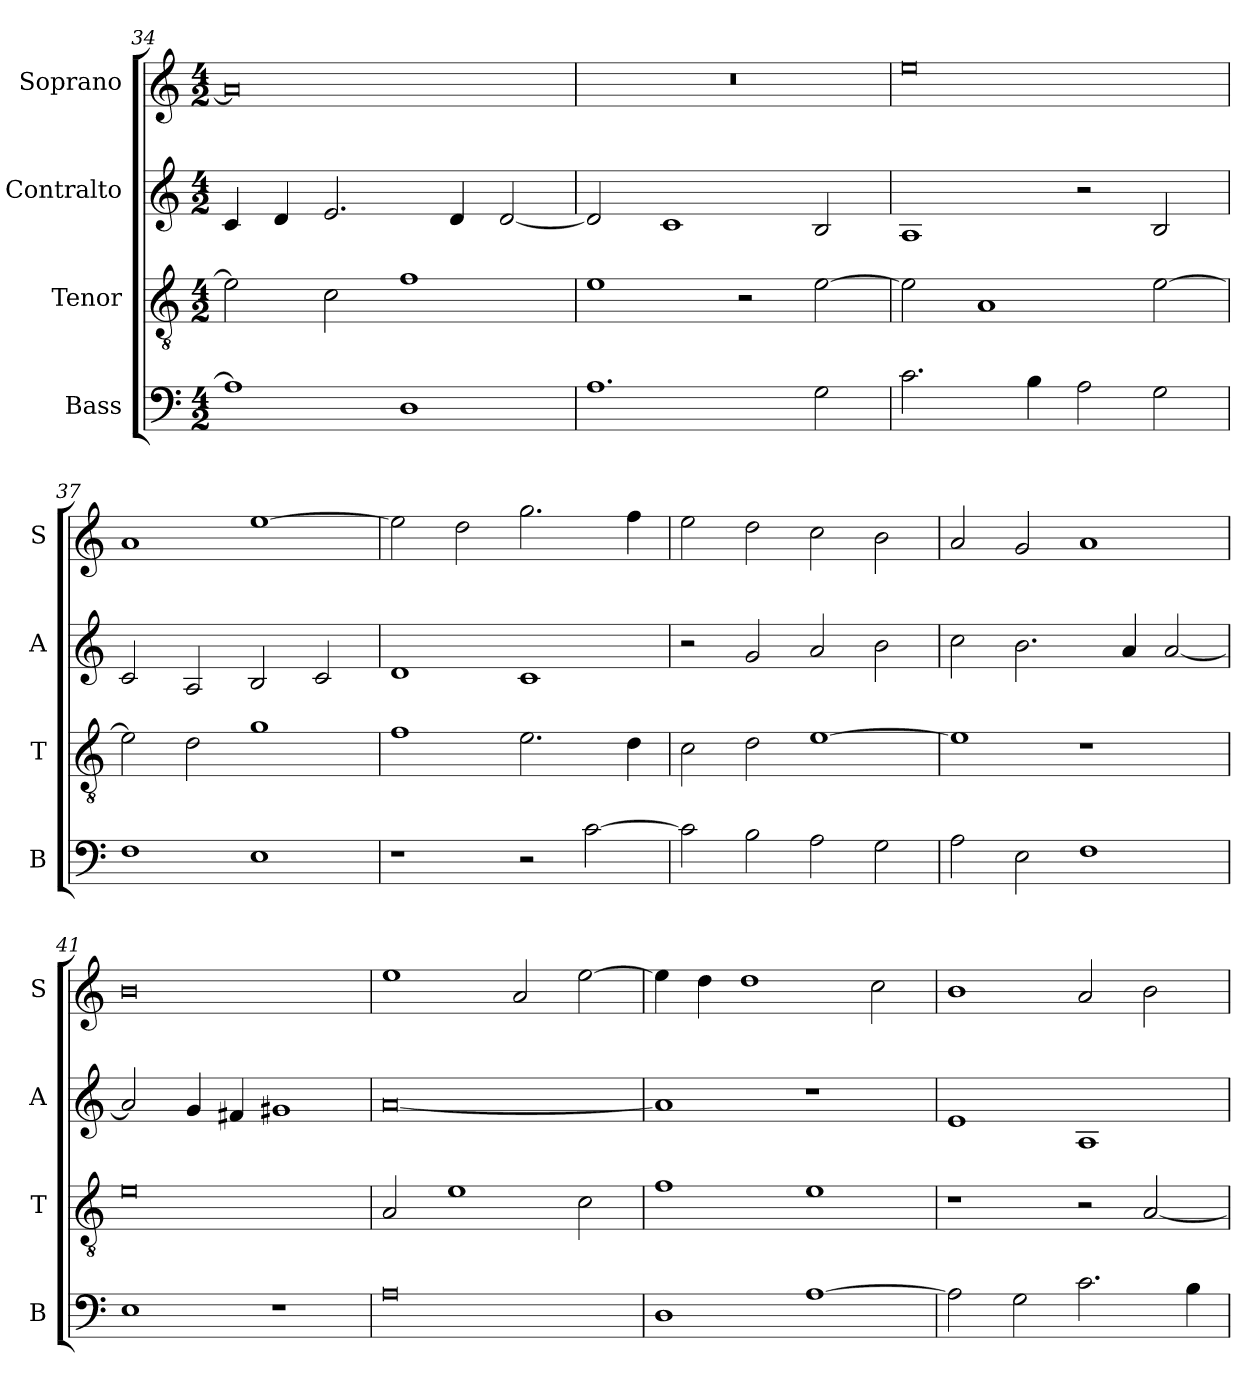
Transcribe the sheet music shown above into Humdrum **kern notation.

**kern	**kern	**kern	**kern
*part4	*part3	*part2	*part1
*staff4	*staff3	*staff2	*staff1
*I"Bass	*I"Tenor	*I"Contralto	*I"Soprano
*I'B	*I'T	*I'A	*I'S
*clefF4	*clefGv2	*clefG2	*clefG2
*k[]	*k[]	*k[]	*k[]
*A:aeo	*A:aeo	*A:aeo	*A:aeo
*M4/2	*M4/2	*M4/2	*M4/2
=34	=34	=34	=34
1A]	2e]	4c	0a]
.	.	4d	.
.	2c	2.e	.
1D	1f	.	.
.	.	4d	.
.	.	[2d	.
=35	=35	=35	=35
1.A	1e	2d]	0r
.	.	1c	.
.	2r	.	.
2G	[2e	2B	.
=36	=36	=36	=36
2.c	2e]	1A	0ee
.	1A	.	.
4B	.	.	.
2A	.	2r	.
2G	[2e	2B	.
=37	=37	=37	=37
1F	2e]	2c	1a
.	2d	2A	.
1E	1g	2B	[1ee
.	.	2c	.
=38	=38	=38	=38
1r	1f	1d	2ee]
.	.	.	2dd
2r	2.e	1c	2.gg
[2c	.	.	.
.	4d	.	4ff
=39	=39	=39	=39
2c]	2c	2r	2ee
2B	2d	2g	2dd
2A	[1e	2a	2cc
2G	.	2b	2b
=40	=40	=40	=40
2A	1e]	2cc	2a
2E	.	2.b	2g
1F	1r	.	1a
.	.	4a	.
.	.	[2a	.
=41	=41	=41	=41
1E	0e	2a]	0b
.	.	4g	.
.	.	4f#X	.
1r	.	1g#X	.
=42	=42	=42	=42
0A	2A	[0a	1ee
.	1e	.	.
.	.	.	2a
.	2c	.	[2ee
=43	=43	=43	=43
1D	1f	1a]	4ee]
.	.	.	4dd
.	.	.	1dd
[1A	1e	1r	.
.	.	.	2cc
=44	=44	=44	=44
2A]	1r	1e	1b
2G	.	.	.
2.c	2r	1A	2a
.	[2A	.	2b
4B	.	.	.
=	=	=	=
*-	*-	*-	*-
